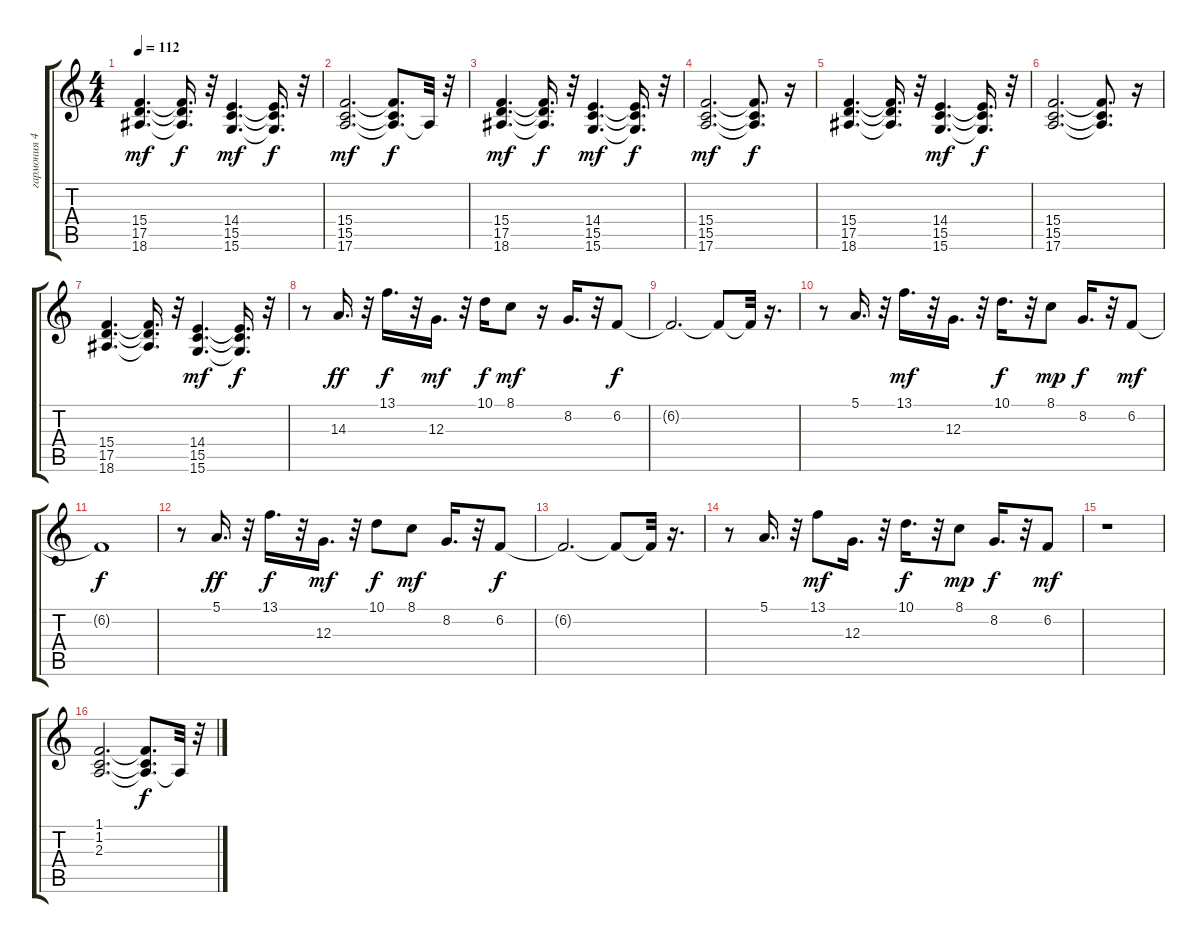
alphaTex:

\track ("гармония 4" "гармония 4") {instrument clavinet}
\staff {score tabs}
\tuning (E4 B3 G3 D3 A2 E2) {hide}
\ts (4 4)
\tempo 112
\clef g2
\ks c
(15.4 17.5 18.6).4{d dy mf} (15.4{t} 17.5{t} 18.6{t}).16{d dy f} r.32 (14.4 15.5 15.6).4{d dy mf} (14.4{t} 15.5{t} 15.6{t}).16{d dy f} r.32 |
(15.4 15.5 17.6).2{d dy mf} (15.4{t} 15.5{t} 17.6{t}).8{d dy f} 17.6{t}.32 r.32 |
(15.4 17.5 18.6).4{d dy mf} (15.4{t} 17.5{t} 18.6{t}).16{d dy f} r.32 (14.4 15.5 15.6).4{d dy mf} (14.4{t} 15.5{t} 15.6{t}).16{d dy f} r.32 |
(15.4 15.5 17.6).2{d dy mf} (15.4{t} 15.5{t} 17.6{t}).8{d dy f} r.16 |
(15.4 17.5 18.6).4{d} (15.4{t} 17.5{t} 18.6{t}).16{d} r.32 (14.4 15.5 15.6).4{d dy mf} (14.4{t} 15.5{t} 15.6{t}).16{d dy f} r.32 |
(15.4 15.5 17.6).2{d} (15.4{t} 15.5{t} 17.6{t}).8{d} r.16 |
(15.4 17.5 18.6).4{d} (15.4{t} 17.5{t} 18.6{t}).16{d} r.32 (14.4 15.5 15.6).4{d dy mf} (14.4{t} 15.5{t} 15.6{t}).16{d dy f} r.32 |
r.8 14.3.16{d dy ff} r.32 13.1.16{d dy f} r.32 12.3.16{d dy mf} r.32 10.1.16{dy f} 8.1.8{dy mf} r.16 8.2.16{d} r.32 6.2.8{dy f} |
6.2{t}.2{d} 6.2{t}.8 6.2{t}.32 r.16{d} |
r.8 5.1.16{d} r.32 13.1.16{d dy mf} r.32 12.3.16{d} r.32 10.1.16{d dy f} r.32 8.1.8{dy mp} 8.2.16{d dy f} r.32 6.2.8{dy mf} |
6.2{t}.1{dy f} |
r.8 5.1.16{d dy ff} r.32 13.1.16{d dy f} r.32 12.3.16{d dy mf} r.32 10.1.8{dy f} 8.1.8{dy mf} 8.2.16{d} r.32 6.2.8{dy f} |
6.2{t}.2{d} 6.2{t}.8 6.2{t}.32 r.16{d} |
r.8 5.1.16{d} r.32 13.1.8{dy mf} 12.3.16{d} r.32 10.1.16{d dy f} r.32 8.1.8{dy mp} 8.2.16{d dy f} r.32 6.2.8{dy mf} |
r.1 |
(1.1 1.2 2.3).2{d} (1.1{t} 1.2{t} 2.3{t}).8{d dy f} 2.3{t}.32 r.32
